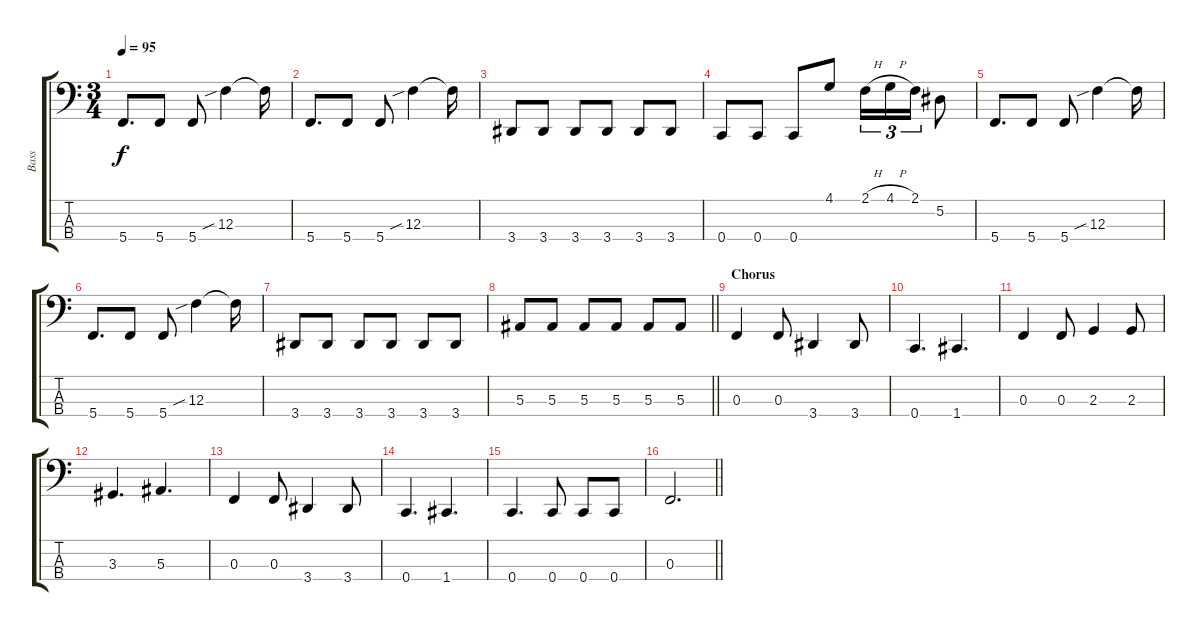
\track ("Bass" "Bass") {instrument electricbassfinger}
\staff {score tabs}
\tuning (Eb2 Bb1 F1 C1) {hide}
\ts (3 4)
\tempo 95
\clef f4
\ks c
5.4.8{d dy f} 5.4.8 5.4.8 12.3{sib}.4 12.3{t}.16 |
5.4.8{d} 5.4.8 5.4.8 12.3{sib}.4 12.3{t}.16 |
3.4.8 3.4.8 3.4.8 3.4.8 3.4.8 3.4.8 |
0.4.8 0.4.8 0.4.8 4.1.8 2.1{h}.16{tu (3 2)} 4.1{h}.16{tu (3 2)} 2.1.16{tu (3 2)} 5.2.8 |
5.4.8{d} 5.4.8 5.4.8 12.3{sib}.4 12.3{t}.16 |
5.4.8{d} 5.4.8 5.4.8 12.3{sib}.4 12.3{t}.16 |
3.4.8 3.4.8 3.4.8 3.4.8 3.4.8 3.4.8 |
\barLineRight lightlight
5.3.8 5.3.8 5.3.8 5.3.8 5.3.8 5.3.8 |
\section ("" "Chorus")
0.3.4 0.3.8 3.4.4 3.4.8 |
0.4.4{d} 1.4.4{d} |
0.3.4 0.3.8 2.3.4 2.3.8 |
3.3.4{d} 5.3.4{d} |
0.3.4 0.3.8 3.4.4 3.4.8 |
0.4.4{d} 1.4.4{d} |
0.4.4{d} 0.4.8 0.4.8 0.4.8 |
\barLineRight lightlight
0.3.2{d}
